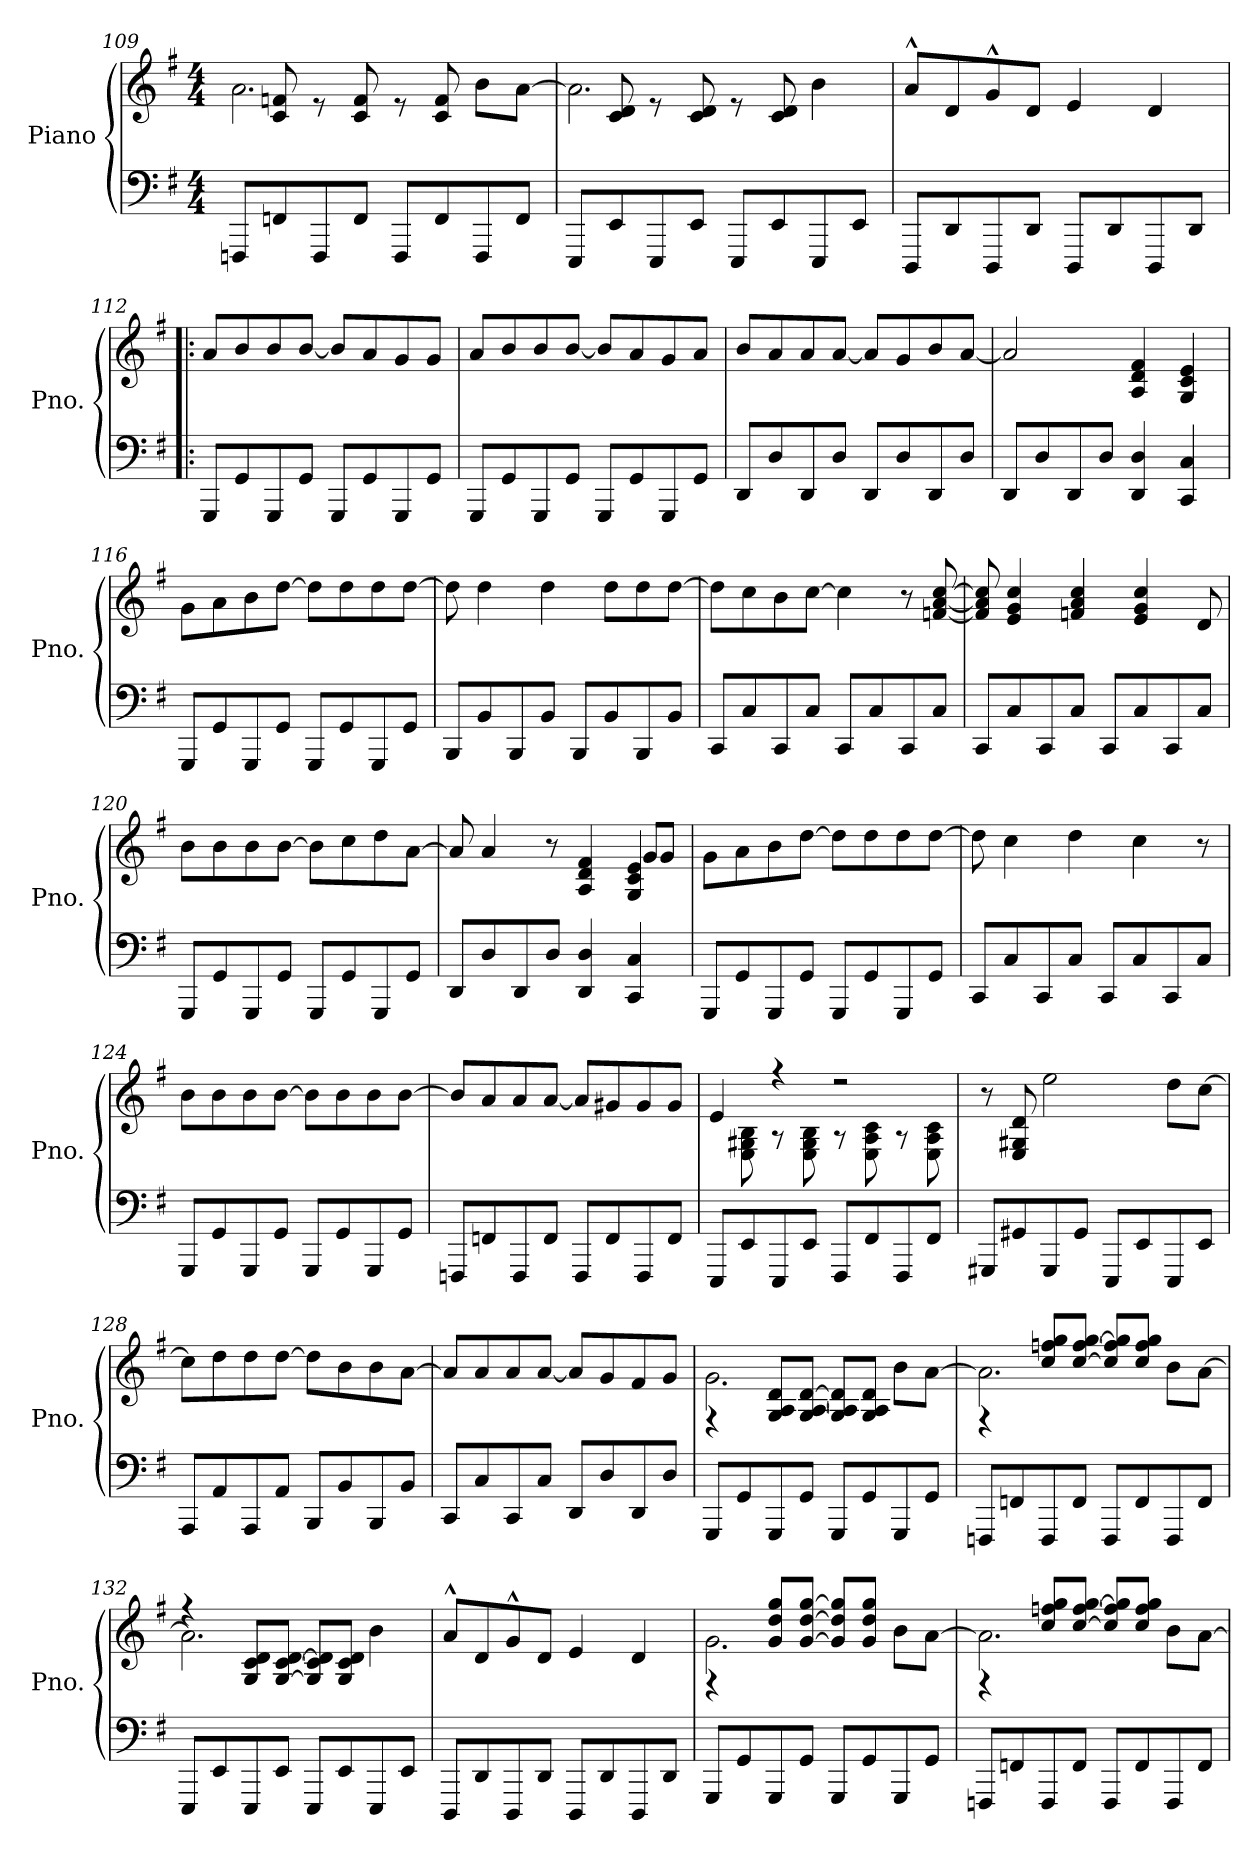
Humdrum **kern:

**kern	**kern
*part1	*part1
*staff2	*staff1
*I"Piano	*
*I'Pno.	*
*clefF4	*clefG2
*k[f#]	*k[f#]
*M4/4	*M4/4
=109	=109
*	*^
8FFFn/L	8ryy	2.a\
8FFn/	8c/ 8fn/	.
8FFF/	8re	.
8FF/J	8c/ 8f/	.
8FFF/L	8re	.
8FF/	8c/ 8f/	.
8FFF/	8ryy	8b\L
8FF/J	8ryy	[8a\J
!!LO:LB:g=z	!!
=110	=110	=110
8EEE/L	8ryy	2.a\]
8EE/	8c/ 8d/	.
8EEE/	8re	.
8EE/J	8c/ 8d/	.
8EEE/L	8re	.
8EE/	8c/ 8d/	.
8EEE/	4ryy	4b\
8EE/J	.	.
=111	=111	=111
8DDD/L	8a^^/L	4ryy
8DD/	8d/	.
8DDD/	8g^^/	4ryy
8DD/J	8d/J	.
8DDD/L	4e/	4ryy
8DD/	.	.
8DDD/	4d/	4ryy
8DD/J	.	.
*	*v	*v
=112!|:	=112!|:
8GGG/L	8a/L
8GG/	8b/
8GGG/	8b/
8GG/J	[8b/J
8GGG/L	8b/L]
8GG/	8a/
8GGG/	8g/
8GG/J	8g/J
=113	=113
8GGG/L	8a/L
8GG/	8b/
8GGG/	8b/
8GG/J	[8b/J
8GGG/L	8b/L]
8GG/	8a/
8GGG/	8g/
8GG/J	8a/J
!!LO:LB:g=z
=114	=114
8DD/L	8b/L
8D/	8a/
8DD/	8a/
8D/J	[8a/J
8DD/L	8a/L]
8D/	8g/
8DD/	8b/
8D/J	[8a/J
=115	=115
8DD/L	2a/]
8D/	.
8DD/	.
8D/J	.
4DD/ 4D/	4A/ 4d/ 4f#/
4CC/ 4C/	4G/ 4c/ 4e/
=116	=116
8GGG/L	8g\L
8GG/	8a\
8GGG/	8b\
8GG/J	[8dd\J
8GGG/L	8dd\L]
8GG/	8dd\
8GGG/	8dd\
8GG/J	[8dd\J
=117	=117
8BBB/L	8dd\]
8BB/	4dd\
8BBB/	.
8BB/J	4dd\
8BBB/L	.
8BB/	8dd\L
8BBB/	8dd\
8BB/J	[8dd\J
=118	=118
8CC/L	8dd\L]
8C/	8cc\
8CC/	8b\
8C/J	[8cc\J
8CC/L	4cc\]
8C/	.
8CC/	8r
8C/J	[8fn/ [8a/ [8cc/
!!LO:LB:g=z
=119	=119
8CC/L	8f/] 8a/] 8cc/]
8C/	4e/ 4g/ 4cc/
8CC/	.
8C/J	4fn/ 4a/ 4cc/
8CC/L	.
8C/	4e/ 4g/ 4cc/
8CC/	.
8C/J	8d/
=120	=120
8GGG/L	8b\L
8GG/	8b\
8GGG/	8b\
8GG/J	[8b\J
8GGG/L	8b\L]
8GG/	8cc\
8GGG/	8dd\
8GG/J	[8a\J
=121	=121
*	*^
8DD/L	8a/]	2.ryy
8D/	4a/	.
8DD/	.	.
8D/J	8r	.
4DD/ 4D/	4A/ 4d/ 4f#/	.
4CC/ 4C/	4G/ 4c/ 4e/	8g/L
.	.	8g/J
*	*v	*v
=122	=122
8GGG/L	8g\L
8GG/	8a\
8GGG/	8b\
8GG/J	[8dd\J
8GGG/L	8dd\L]
8GG/	8dd\
8GGG/	8dd\
8GG/J	[8dd\J
=123	=123
8CC/L	8dd\]
8C/	4cc\
8CC/	.
8C/J	4dd\
8CC/L	.
8C/	4cc\
8CC/	.
8C/J	8r
!!LO:PB:g=z
=124	=124
8GGG/L	8b\L
8GG/	8b\
8GGG/	8b\
8GG/J	[8b\J
8GGG/L	8b\L]
8GG/	8b\
8GGG/	8b\
8GG/J	[8b\J
=125	=125
8FFFn/L	8b/L]
8FFn/	8a/
8FFF/	8a/
8FF/J	[8a/J
8FFF/L	8a/L]
8FF/	8g#X/
8FFF/	8g#/
8FF/J	8g#/J
=126	=126
*	*^
8EEE/L	4e/	8ryy
8EE/	.	8E\ 8G#X\ 8B\
8EEE/	4r	8r
8EE/J	.	8E\ 8G#\ 8B\
8FFF#/L	2r	8r
8FF#/	.	8E\ 8A\ 8c\
8FFF#/	.	8r
8FF#/J	.	8E\ 8A\ 8c\
*	*v	*v
=127	=127
8GGG#X/L	8r
8GG#X/	8E/ 8G#X/ 8d/
8GGG#/	2ee\
8GG#/J	.
8EEE/L	.
8EE/	.
8EEE/	8dd\L
8EE/J	[8cc\J
!!LO:LB:g=z
=128	=128
8AAA/L	8cc\L]
8AA/	8dd\
8AAA/	8dd\
8AA/J	[8dd\J
8BBB/L	8dd\L]
8BB/	8b\
8BBB/	8b\
8BB/J	[8a\J
=129	=129
8CC/L	8a/L]
8C/	8a/
8CC/	8a/
8C/J	[8a/J
8DD/L	8a/L]
8D/	8g/
8DD/	8f#/
8D/J	8g/J
=130	=130
*	*^
8GGG/L	4rF	2.g\
8GG/	.	.
8GGG/	8G/ 8A/ 8d/L	.
8GG/J	[8G/ [8A/ [8d/J	.
8GGG/L	8G/] 8A/] 8d/]L	.
8GG/	8G/ 8A/ 8d/J	.
8GGG/	8ryy	8b\L
8GG/J	8ryy	[8a\J
=131	=131	=131
8FFFn/L	4rF	2.a\]
8FFn/	.	.
8FFF/	8cc/ 8ffn/ 8gg/L	.
8FF/J	[8cc/ [8ff/ [8gg/J	.
8FFF/L	8cc/] 8ff/] 8gg/]L	.
8FF/	8cc/ 8ff/ 8gg/J	.
8FFF/	8ryy	8b\L
8FF/J	8ryy	[8a\J
!!LO:LB:g=z	!!
=132	=132	=132
8EEE/L	4r	2.a\]
8EE/	.	.
8EEE/	8G/ 8c/ 8d/L	.
8EE/J	[8G/ [8c/ [8d/J	.
8EEE/L	8G/] 8c/] 8d/]L	.
8EE/	8G/ 8c/ 8d/J	.
8EEE/	4ryy	4b\
8EE/J	.	.
=133	=133	=133
8DDD/L	8a^^/L	4ryy
8DD/	8d/	.
8DDD/	8g^^/	4ryy
8DD/J	8d/J	.
8DDD/L	4e/	4ryy
8DD/	.	.
8DDD/	4d/	4ryy
8DD/J	.	.
=134	=134	=134
8GGG/L	4rF	2.g\
8GG/	.	.
8GGG/	8g/ 8dd/ 8gg/L	.
8GG/J	[8g/ [8dd/ [8gg/J	.
8GGG/L	8g/] 8dd/] 8gg/]L	.
8GG/	8g/ 8dd/ 8gg/J	.
8GGG/	8ryy	8b\L
8GG/J	8ryy	[8a\J
=135	=135	=135
8FFFn/L	4rF	2.a\]
8FFn/	.	.
8FFF/	8cc/ 8ffn/ 8gg/L	.
8FF/J	[8cc/ [8ff/ [8gg/J	.
8FFF/L	8cc/] 8ff/] 8gg/]L	.
8FF/	8cc/ 8ff/ 8gg/J	.
8FFF/	8ryy	8b\L
8FF/J	8ryy	[8a\J
*	*v	*v
=	=
*-	*-
